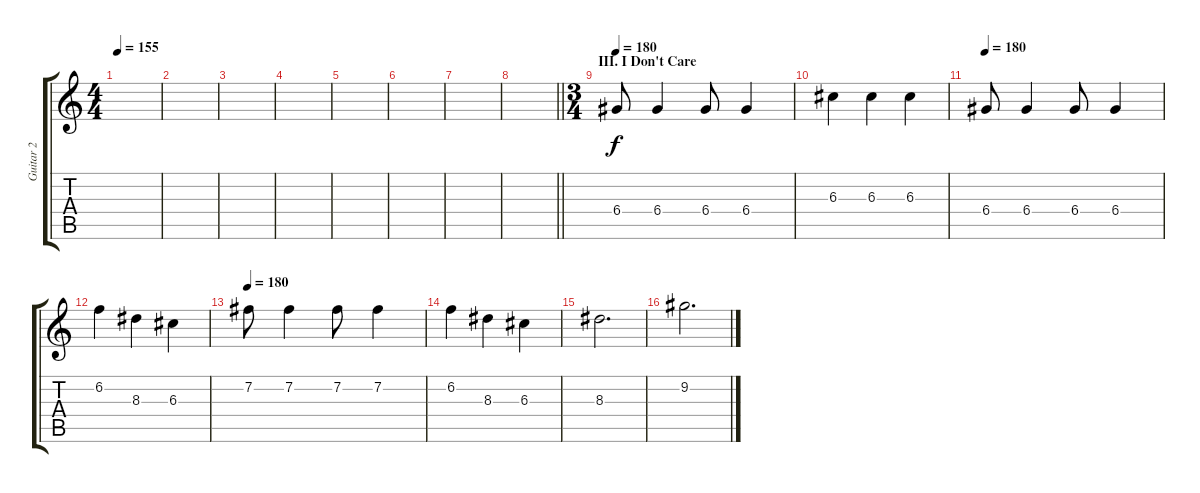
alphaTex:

\track ("Guitar 2" "Guitar 2") {instrument acousticguitarsteel}
\staff {score tabs}
\tuning (E4 B3 G3 D3 A2 E2) {hide}
\ts (4 4)
\tempo 155
\clef g2
\ks c
|
|
|
|
|
|
|
\barLineRight lightlight
|
\ts (3 4)
\section ("" "III. I Don't Care")
\tempo 180
6.4.8{volume 16 instrument distortionguitar} 6.4.4 6.4.8 6.4.4 |
6.3.4 6.3.4 6.3.4 |
\tempo 180
6.4.8{volume 16 instrument distortionguitar} 6.4.4 6.4.8 6.4.4 |
6.2.4 8.3.4 6.3.4 |
\tempo 180
7.2.8 7.2.4 7.2.8 7.2.4 |
6.2.4 8.3.4 6.3.4 |
8.3.2{d} |
9.2.2{d}
